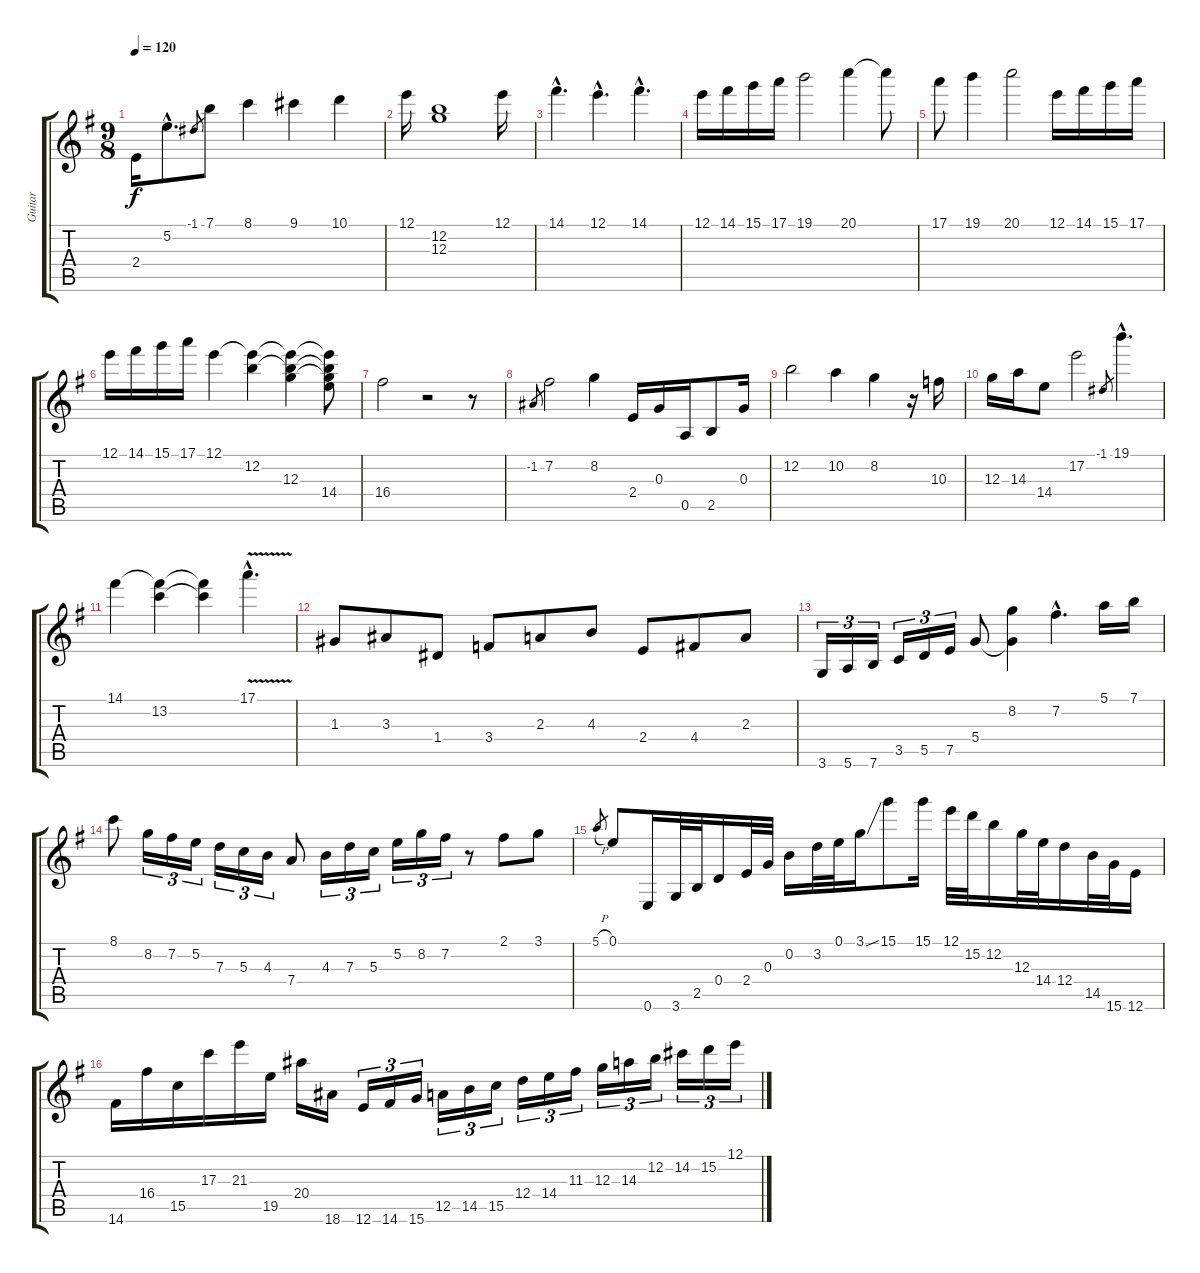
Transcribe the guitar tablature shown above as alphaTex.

\track ("Guitar" "Guitar") {instrument electricguitarclean}
\staff {score tabs}
\tuning (E4 B3 G3 D3 A2 E2) {hide}
\ts (9 8)
\tempo 120
\clef g2
\ks g
2.4.16{dy f} 5.2{hac}.8{d} -1.1.8{gr} 7.1.8 8.1.4 9.1.4 10.1.4 |
12.1.16 (12.2 12.3).1 12.1.16 |
14.1{hac}.4{d} 12.1{hac}.4{d} 14.1{hac}.4{d} |
12.1.16 14.1.16 15.1.16 17.1.16 19.1.2 20.1.4 20.1{t}.8 |
17.1.8 19.1.4 20.1.2 12.1.16 14.1.16 15.1.16 17.1.16 |
12.1.16 14.1.16 15.1.16 17.1.16 12.1.4 (12.1{t} 12.2).4 (12.1{t} 12.2{t} 12.3).4 (12.1{t} 12.2{t} 12.3{t} 14.4).8 |
16.4.2 r.2 r.8 |
-1.2.8{gr} 7.2.2{volume 16 instrument electricguitarjazz} 8.2.4 2.4.16 0.3.16 0.5.16 2.5.8 0.3.16 |
12.2.2 10.2.4 8.2.4 r.16 10.3.16 |
12.3.16 14.3.16 14.4.8 17.2.2 -1.1.8{gr} 19.1{hac}.4{d} |
14.1.4 (14.1{t} 13.2).4 (14.1{t} 13.2{t}).4 17.1{v hac}.4{d} |
1.3.8 3.3.8 1.4.8 3.4.8 2.3.8 4.3.8 2.4.8 4.4.8 2.3.8 |
3.6.16{tu (3 2) volume 16 instrument electricguitarjazz} 5.6.16{tu (3 2)} 7.6.16{tu (3 2)} 3.5.16{tu (3 2)} 5.5.16{tu (3 2)} 7.5.16{tu (3 2)} 5.4.8 (8.2 5.4{t}).4 7.2{hac}.4{d} 5.1.16 7.1.16 |
8.1.8 8.2.16{tu (3 2)} 7.2.16{tu (3 2)} 5.2.16{tu (3 2)} 7.3.16{tu (3 2)} 5.3.16{tu (3 2)} 4.3.16{tu (3 2)} 7.4.8 4.3.16{tu (3 2)} 7.3.16{tu (3 2)} 5.3.16{tu (3 2)} 5.2.16{tu (3 2)} 8.2.16{tu (3 2)} 7.2.16{tu (3 2)} r.8 2.1.8 3.1.8 |
5.1{h}.8{gr} 0.1.8 0.6.16 3.6.32 2.5.32 0.4.16 2.4.32 0.3.32 0.2.16 3.2.32 0.1.32 3.1{ss}.16 15.1.8 15.1.16 12.1.32 15.2.32 12.2.16 12.3.32 14.4.32 12.4.16 14.5.32 15.6.32 12.6.16 |
14.6.16 16.4.16 15.5.16 17.3.16 21.3.16 19.5.16 20.4.16 18.6.16 12.6.16{tu (3 2)} 14.6.16{tu (3 2)} 15.6.16{tu (3 2)} 12.5.16{tu (3 2)} 14.5.16{tu (3 2)} 15.5.16{tu (3 2)} 12.4.16{tu (3 2)} 14.4.16{tu (3 2)} 11.3.16{tu (3 2)} 12.3.16{tu (3 2)} 14.3.16{tu (3 2)} 12.2.16{tu (3 2)} 14.2.16{tu (3 2)} 15.2.16{tu (3 2)} 12.1.16{tu (3 2)}
